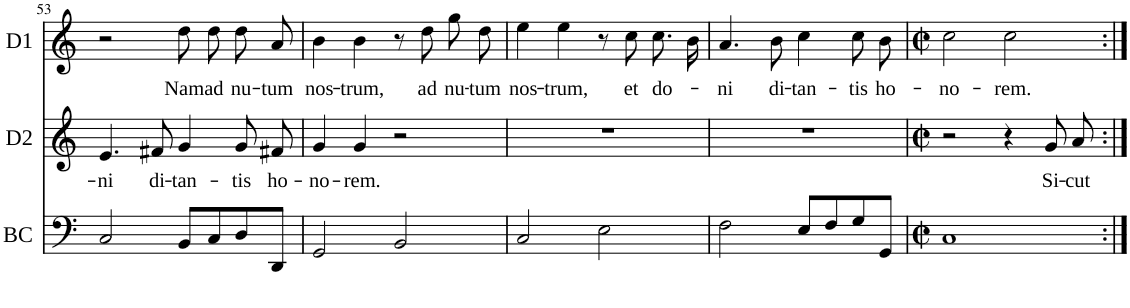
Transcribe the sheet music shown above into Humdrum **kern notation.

**kern	**kern	**text	**kern	**text
*part3	*part2	*part2	*part1	*part1
*staff3	*staff2	*staff2	*staff1	*staff1
*I"Basse continue	*I"Dessus 2	*	*I"Dessus 1	*
*I'BC	*I'D2	*	*I'D1	*
!!LO:PB:g=z
*clefF4	*clefG2	*	*clefG2	*
*k[]	*k[]	*	*k[]	*
*M4/4	*M4/4	*	*M4/4	*
*met(c)	*met(c)	*	*met(c)	*
=53	=53	=53	=53	=53
!	!	!LO:LY:b	!	!
2C/	4.e/	-ni	2r	.
!	!	!LO:LY:b	!	!
.	8f#X/	di-	.	.
!	!	!LO:LY:b	!	!LO:LY:b
8BB/L	4g/	-tan-	8dd\L	Nam
!	!	!	!	!LO:LY:b
8C/	.	.	8dd\J	ad
!	!	!LO:LY:b	!	!LO:LY:b
8D/	8g/L	-tis	8dd\L	nu-
!	!	!LO:LY:b	!	!LO:LY:b
8DD/J	8f#X/J	ho-	8a\J	-tum
=54	=54	=54	=54	=54
!	!	!LO:LY:b	!	!LO:LY:b
2GG/	4g/	-no-	4b\	nos-
!	!	!LO:LY:b	!	!LO:LY:b
.	4g/	-rem.	4b\	-trum,
2BB/	2r	.	8r	.
!	!	!	!	!LO:LY:b
.	.	.	8dd\	ad
!	!	!	!	!LO:LY:b
.	.	.	8gg\L	nu-
!	!	!	!	!LO:LY:b
.	.	.	8dd\J	-tum
=55	=55	=55	=55	=55
!	!	!	!	!LO:LY:b
2C/	1r	.	4ee\	nos-
!	!	!	!	!LO:LY:b
.	.	.	4ee\	-trum,
2E\	.	.	8r	.
!	!	!	!	!LO:LY:b
.	.	.	8cc\	et
!	!	!	!	!LO:LY:b
.	.	.	8.cc\L	do-
.	.	.	16b\Jk	.
=56	=56	=56	=56	=56
!	!	!	!	!LO:LY:b
2F\	1r	.	4.a/	-ni
!	!	!	!	!LO:LY:b
.	.	.	8b\	di-
!	!	!	!	!LO:LY:b
8E/L	.	.	4cc\	-tan-
8F/	.	.	.	.
!	!	!	!	!LO:LY:b
8G/	.	.	8cc\L	-tis
!	!	!	!	!LO:LY:b
8GG/J	.	.	8b\J	ho-
=57	=57	=57	=57	=57
*M4/4	*M4/4	*	*M4/4	*
*met(c|)	*met(c|)	*	*met(c|)	*
!	!	!	!	!LO:LY:b
1C	2r	.	2cc\	-no-
!	!	!	!	!LO:LY:b
.	4r	.	2cc\	-rem.
!	!	!LO:LY:b	!	!
.	8g/L	Si-	.	.
!	!	!LO:LY:b	!	!
.	8a/J	-cut	.	.
=:|!	=:|!	=:|!	=:|!	=:|!
*-	*-	*-	*-	*-
